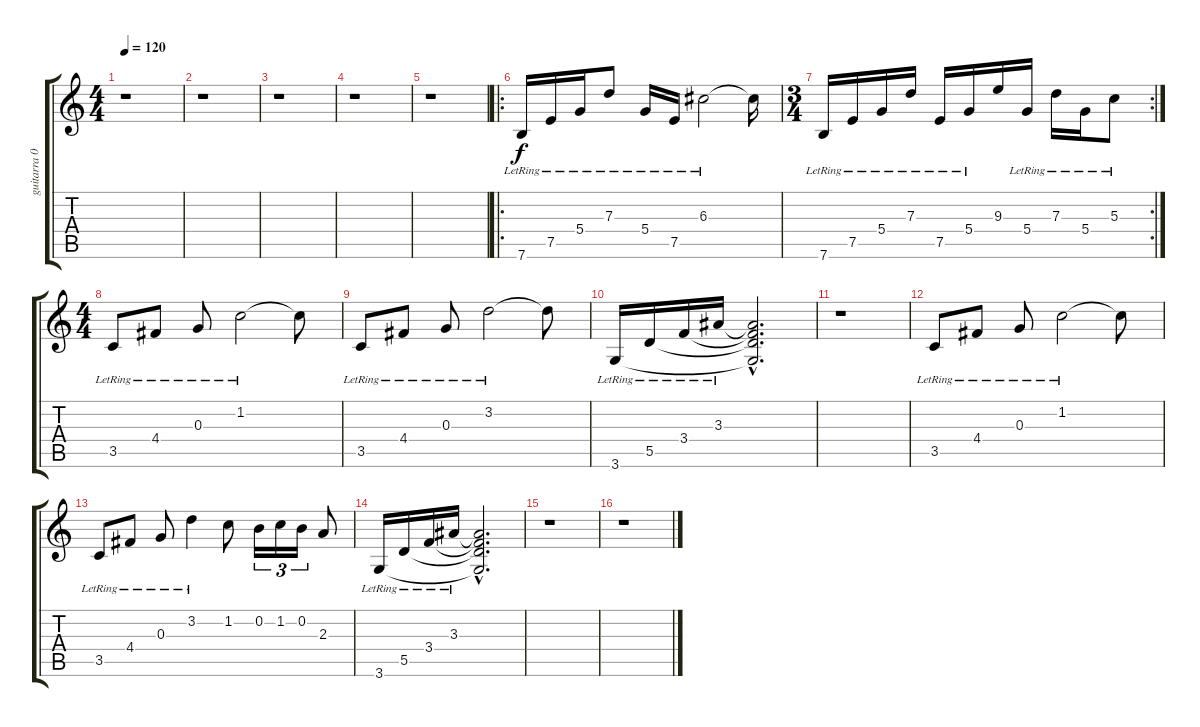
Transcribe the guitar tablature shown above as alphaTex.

\track ("guitarra 01" "guitarra 0") {instrument electricguitarclean}
\staff {score tabs}
\tuning (E4 B3 G3 D3 A2 E2) {hide}
\ts (4 4)
\tempo 120
\clef g2
\ks c
r.1{dy f} |
r.1 |
r.1 |
r.1 |
r.1 |
\ro
7.6{lr}.16 7.5{lr}.16 5.4{lr}.16 7.3{lr}.8 5.4{lr}.16 7.5{lr}.16 6.3{lr}.2 6.3{t}.16 |
\rc 2
\ts (3 4)
7.6{lr}.16 7.5{lr}.16 5.4{lr}.16 7.3{lr}.16 7.5{lr}.16 5.4{lr}.16 9.3.16 5.4{lr}.16 7.3{lr}.16 5.4{lr}.16 5.3{lr}.8 |
\ts (4 4)
3.5{lr}.8 4.4{lr}.8 0.3{lr}.8 1.2{lr}.2 1.2{t}.8 |
3.5{lr}.8 4.4{lr}.8 0.3{lr}.8 3.2{lr}.2 3.2{t}.8 |
3.6{lr}.16 5.5{lr}.16 3.4{lr}.16 3.3{lr}.16 (3.3{hac t} 3.4{hac t} 5.5{hac t} 3.6{hac t}).2{d} |
r.1 |
3.5{lr}.8 4.4{lr}.8 0.3{lr}.8 1.2{lr}.2 1.2{t}.8 |
3.5{lr}.8 4.4{lr}.8 0.3{lr}.8 3.2{lr}.4 1.2.8 0.2.16{tu (3 2)} 1.2.16{tu (3 2)} 0.2.16{tu (3 2)} 2.3.8 |
3.6{lr}.16 5.5{lr}.16 3.4{lr}.16 3.3{lr}.16 (3.3{hac t} 3.4{hac t} 5.5{hac t} 3.6{hac t}).2{d} |
r.1 |
r.1
